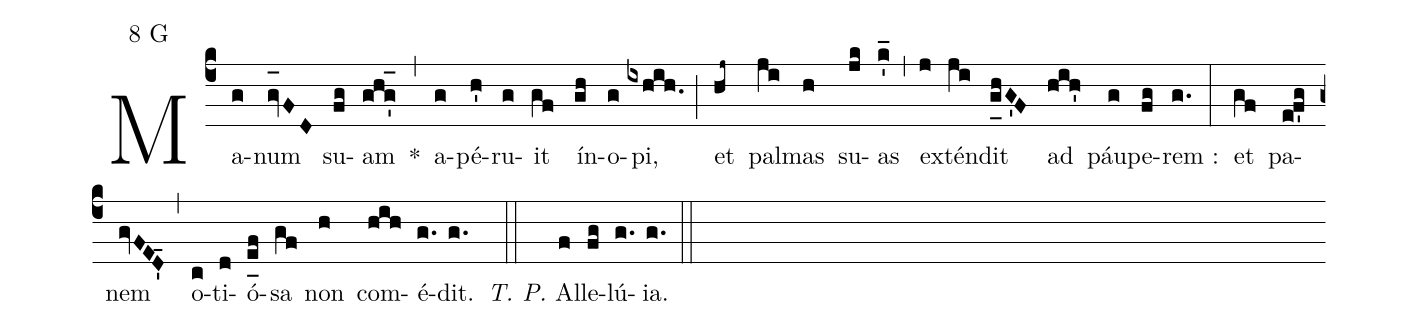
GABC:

mode:8 G;
%%
(c4) Ma(g)num(gv_[oh:h]FD) su(fg)am(ghg'_1[oh:h]) *(,) a(g)pé(h')ru(g)it(gf) ín(gh)o(g)pi,(ixhih.) (;) et(hj~) pal(ji)mas(h) su(jk)as(k'_) (,) ex(j)tén(ji)dit(g_[uh:l]hG'F) ad(hih') páu(g)pe(fg)rem :(g.) (:) et(gf) pa(ef'g)nem(gvFED'_4) (,) o(c)ti(d)ó(e_[uh:l]f)sa(gf) non(h) com(hih)é(g.)dit.(g.) (::) <i>T. P.</i> Al(f)le(fg)lú(g.){ia}.(g.) (::)
